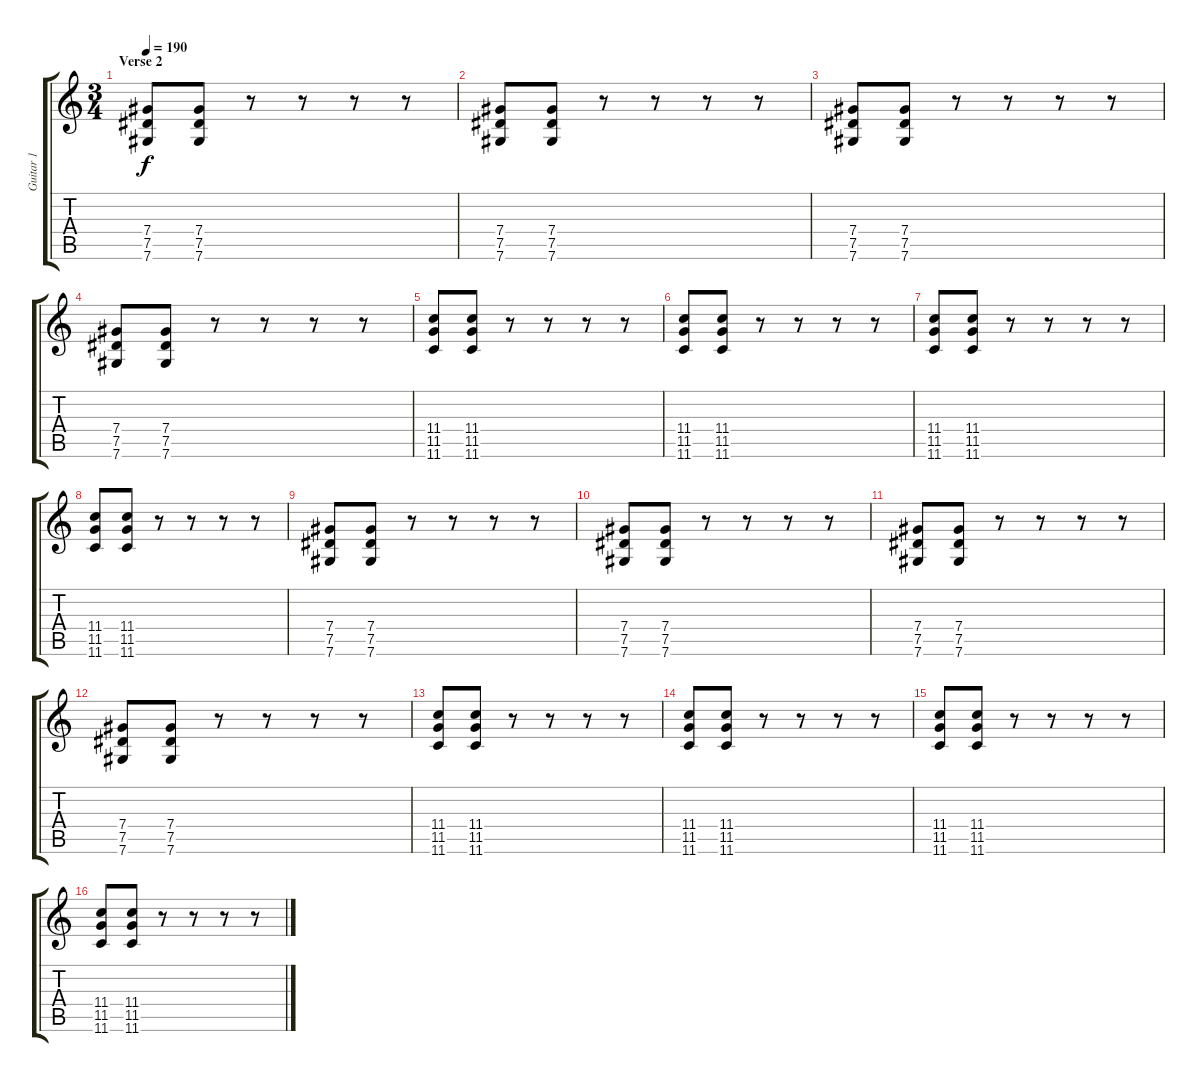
\track ("Guitar 1" "Guitar 1") {instrument electricguitarclean}
\staff {score tabs}
\tuning (Eb4 Bb3 Gb3 Db3 Ab2 Db2) {hide}
\ts (3 4)
\section ("" "Verse 2")
\tempo 190
\clef g2
\ks c
(7.4 7.5 7.6).8{dy f} (7.4 7.5 7.6).8 r.8 r.8 r.8 r.8 |
(7.4 7.5 7.6).8 (7.4 7.5 7.6).8 r.8 r.8 r.8 r.8 |
(7.4 7.5 7.6).8 (7.4 7.5 7.6).8 r.8 r.8 r.8 r.8 |
(7.4 7.5 7.6).8 (7.4 7.5 7.6).8 r.8 r.8 r.8 r.8 |
(11.4 11.5 11.6).8 (11.4 11.5 11.6).8 r.8 r.8 r.8 r.8 |
(11.4 11.5 11.6).8 (11.4 11.5 11.6).8 r.8 r.8 r.8 r.8 |
(11.4 11.5 11.6).8 (11.4 11.5 11.6).8 r.8 r.8 r.8 r.8 |
(11.4 11.5 11.6).8 (11.4 11.5 11.6).8 r.8 r.8 r.8 r.8 |
(7.4 7.5 7.6).8 (7.4 7.5 7.6).8 r.8 r.8 r.8 r.8 |
(7.4 7.5 7.6).8 (7.4 7.5 7.6).8 r.8 r.8 r.8 r.8 |
(7.4 7.5 7.6).8 (7.4 7.5 7.6).8 r.8 r.8 r.8 r.8 |
(7.4 7.5 7.6).8 (7.4 7.5 7.6).8 r.8 r.8 r.8 r.8 |
(11.4 11.5 11.6).8 (11.4 11.5 11.6).8 r.8 r.8 r.8 r.8 |
(11.4 11.5 11.6).8 (11.4 11.5 11.6).8 r.8 r.8 r.8 r.8 |
(11.4 11.5 11.6).8 (11.4 11.5 11.6).8 r.8 r.8 r.8 r.8 |
(11.4 11.5 11.6).8 (11.4 11.5 11.6).8 r.8 r.8 r.8 r.8
